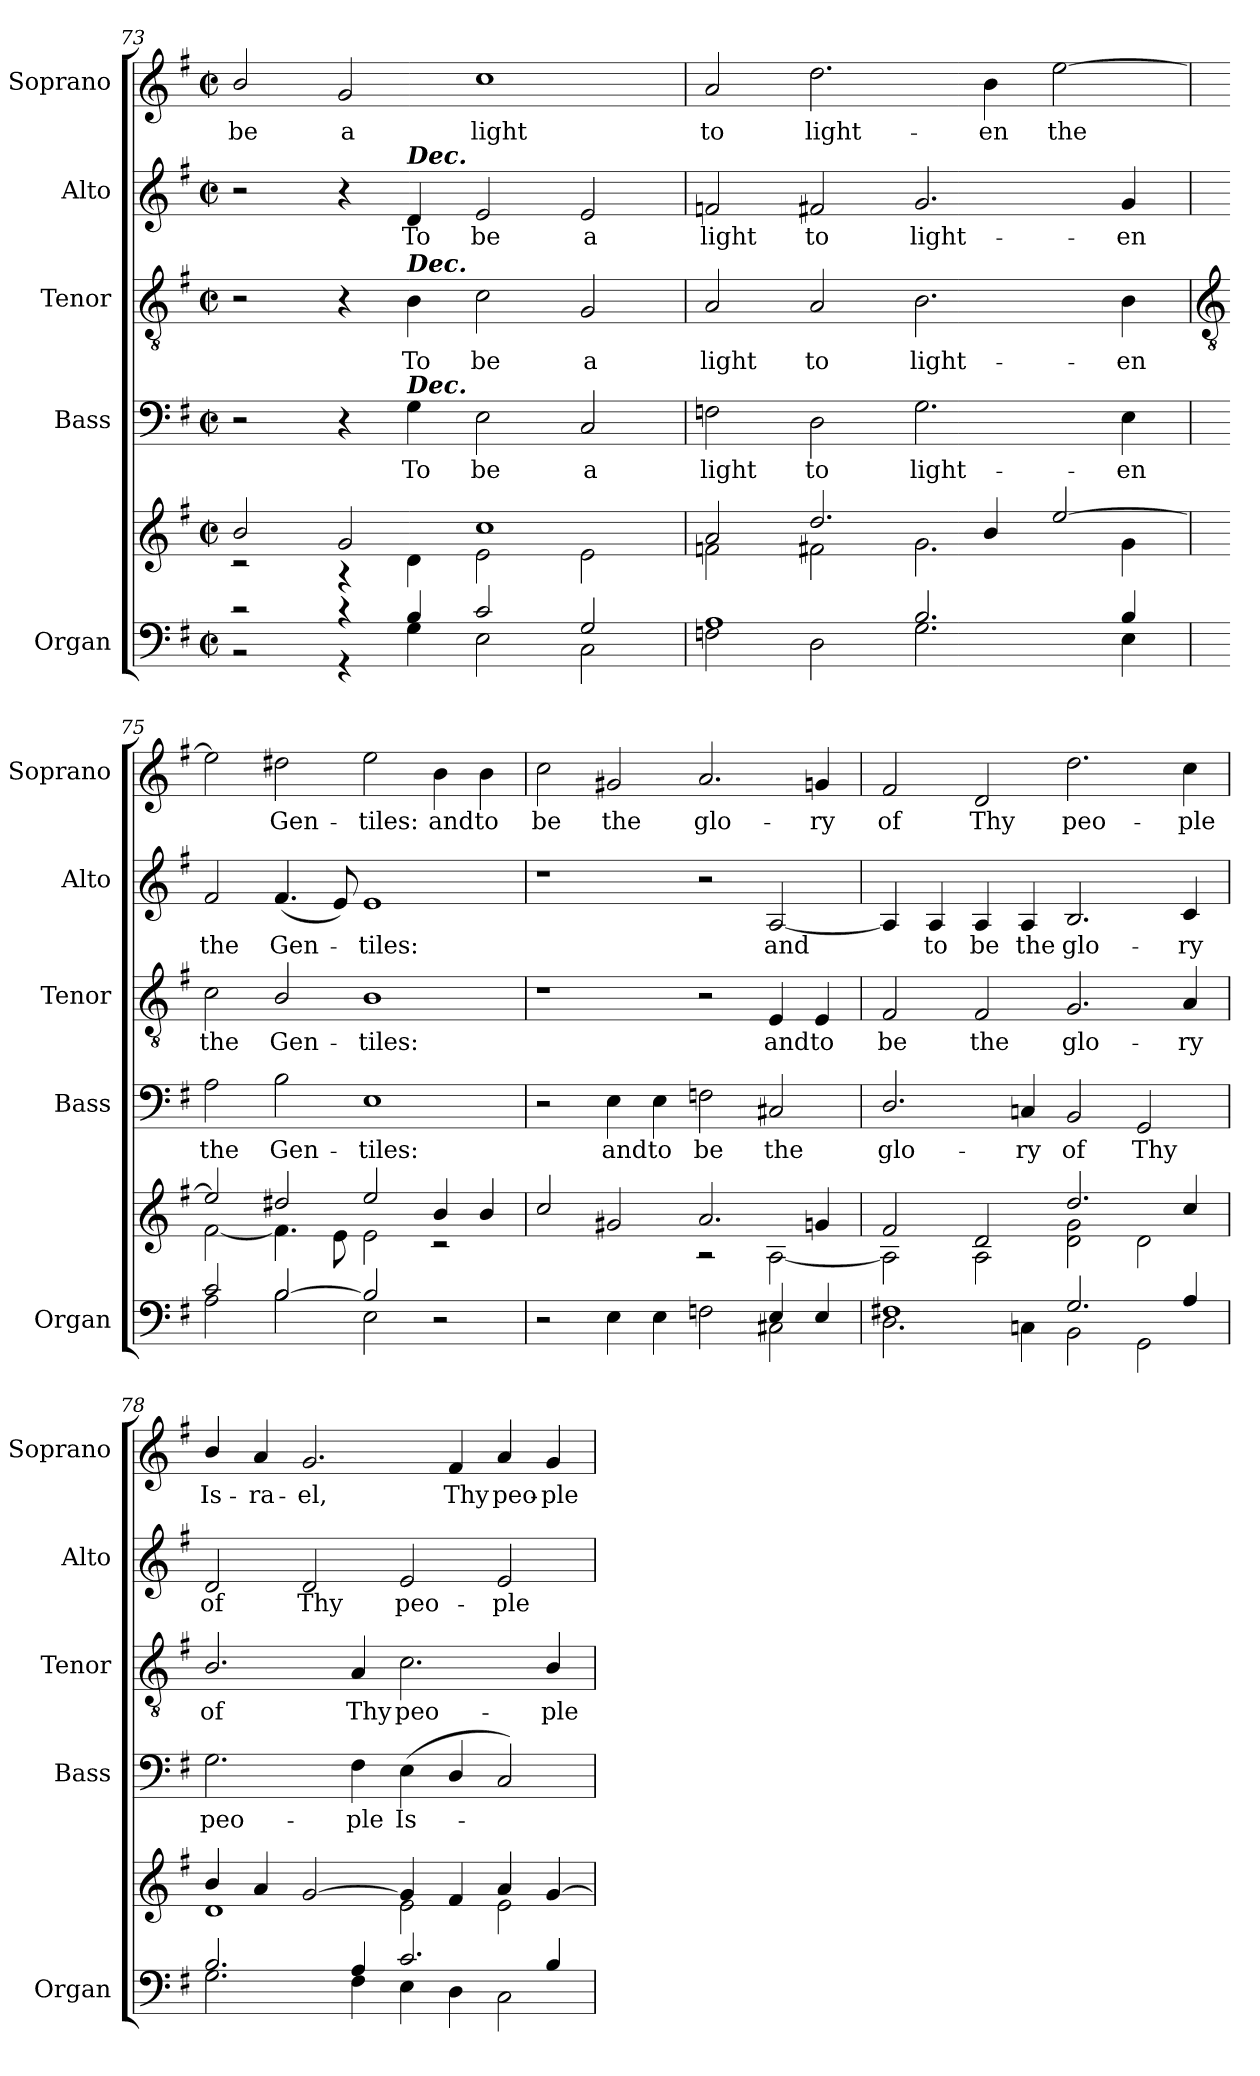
**kern	**kern	**kern	**text	**kern	**text	**kern	**text	**kern	**text
*part5	*part5	*part4	*part4	*part3	*part3	*part2	*part2	*part1	*part1
*staff6	*staff5	*staff4	*staff4	*staff3	*staff3	*staff2	*staff2	*staff1	*staff1
*I"Organ	*	*I"Bass	*	*I"Tenor	*	*I"Alto	*	*I"Soprano	*
*I'Organ	*	*I'Bass	*	*I'Tenor	*	*I'Alto	*	*I'Soprano	*
*clefF4	*clefG2	*clefF4	*	*clefGv2	*	*clefG2	*	*clefG2	*
*k[f#]	*k[f#]	*k[f#]	*	*k[f#]	*	*k[f#]	*	*k[f#]	*
*G:	*G:	*G:	*	*G:	*	*G:	*	*G:	*
*M4/2	*M4/2	*M4/2	*	*M4/2	*	*M4/2	*	*M4/2	*
*met(c|)	*met(c|)	*met(c|)	*	*met(c|)	*	*met(c|)	*	*met(c|)	*
=73	=73	=73	=73	=73	=73	=73	=73	=73	=73
*^	*^	*	*	*	*	*	*	*	*
!	!	!	!	!	!	!	!	!	!	!	!LO:LY:b
2r	2r	2b/	2r	2r	.	2r	.	2r	.	2b/	be
!	!	!	!	!	!	!	!	!	!	!	!LO:LY:b
4r	4r	2g/	4r	4r	.	4r	.	4r	.	2g	a
!	!	!	!	!	!	!	!	!LO:TX:a:Bi:t=Dec.	!	!	!
!	!	!	!	!	!	!LO:TX:a:Bi:t=Dec.	!	!	!	!	!
!	!	!	!	!LO:TX:a:Bi:t=Dec.	!	!	!	!	!	!	!
!	!	!	!	!	!LO:LY:b	!	!LO:LY:b	!	!LO:LY:b	!	!
4B/	4G\	.	4d\	4G	To	4B	To	4d	To	.	.
!	!	!	!	!	!LO:LY:b	!	!LO:LY:b	!	!LO:LY:b	!	!LO:LY:b
2c/	2E\	1cc/	2e\	2E	be	2c	be	2e	be	1cc	light
!	!	!	!	!	!LO:LY:b	!	!LO:LY:b	!	!LO:LY:b	!	!
2G/	2C\	.	2e\	2C	a	2G	a	2e	a	.	.
=74	=74	=74	=74	=74	=74	=74	=74	=74	=74	=74	=74
!	!	!	!	!	!LO:LY:b	!	!LO:LY:b	!	!LO:LY:b	!	!LO:LY:b
1A/	2Fn\	2a/	2fn\	2Fn	light	2A	light	2fn	light	2a	to
!	!	!	!	!	!LO:LY:b	!	!LO:LY:b	!	!LO:LY:b	!	!LO:LY:b
.	2D\	2.dd/	2f#X\	2D	to	2A	to	2f#X	to	2.dd	light-
!	!	!	!	!	!LO:LY:b	!	!LO:LY:b	!	!LO:LY:b	!	!
2.B/	2.G\	.	2.g\	2.G	light-	2.B	light-	2.g	light-	.	.
!	!	!	!	!	!	!	!	!	!	!	!LO:LY:b
.	.	4b/	.	.	.	.	.	.	.	4b	-en
!	!	!	!	!	!	!	!	!	!	!	!LO:LY:b
.	.	[2ee/	.	.	.	.	.	.	.	[2ee	the
!	!	!	!	!	!LO:LY:b	!	!LO:LY:b	!	!LO:LY:b	!	!
4B/	4E\	.	4g\	4E	-en	4B	-en	4g	-en	.	.
!!LO:LB:g=z
=75	=75	=75	=75	=75	=75	=75	=75	=75	=75	=75	=75
*	*	*	*	*	*	*clefGv2	*	*	*	*	*
!	!	!	!	!	!LO:LY:b	!	!LO:LY:b	!	!LO:LY:b	!	!
2c/	2A\	2ee/]	[2f#\	2A	the	2c	the	2f#	the	2ee]	.
!	!	!	!	!	!LO:LY:b	!	!LO:LY:b	!	!LO:LY:b	!	!LO:LY:b
[2B/	2B\	2dd#X/	4.f#\]	2B	Gen-	2B/	Gen-	(<4.f#	Gen-	2dd#X	Gen-
.	.	.	8e\	.	.	.	.	8e)	.	.	.
!	!	!	!	!	!LO:LY:b	!	!LO:LY:b	!	!LO:LY:b	!	!LO:LY:b
2B/]	2E\	2ee/	2e\	1E	-tiles:	1B	-tiles:	1e	tiles:	2ee	-tiles:
!	!	!	!	!	!	!	!	!	!	!	!LO:LY:b
2r	2ryy	4b/	2r	.	.	.	.	.	.	4b	and
!	!	!	!	!	!	!	!	!	!	!	!LO:LY:b
.	.	4b/	.	.	.	.	.	.	.	4b	to
=76	=76	=76	=76	=76	=76	=76	=76	=76	=76	=76	=76
!	!	!	!	!	!	!	!	!	!	!	!LO:LY:b
1.ryy	2r	2cc/	2ryy	2r	.	1r	.	1r	.	2cc	be
!	!	!	!	!	!LO:LY:b	!	!	!	!	!	!LO:LY:b
.	4E\	2g#X/	2ryy	4E	and	.	.	.	.	2g#X	the
!	!	!	!	!	!LO:LY:b	!	!	!	!	!	!
.	4E\	.	.	4E	to	.	.	.	.	.	.
!	!	!	!	!	!LO:LY:b	!	!	!	!	!	!LO:LY:b
.	2Fn\	2.a/	2r	2Fn	be	2r	.	2r	.	2.a	glo-
!	!	!	!	!	!LO:LY:b	!	!LO:LY:b	!	!LO:LY:b	!	!
4E/	2C#X\	.	[2A\	2C#X	the	4E	and	[2A	and	.	.
!	!	!	!	!	!	!	!LO:LY:b	!	!	!	!LO:LY:b
4E/	.	4gn/	.	.	.	4E	to	.	.	4gn	-ry
=77	=77	=77	=77	=77	=77	=77	=77	=77	=77	=77	=77
!	!	!	!	!	!LO:LY:b	!	!LO:LY:b	!	!	!	!LO:LY:b
1F#X/	2.D\	2f#/	2A\]	2.D/	glo-	2F#	be	4A]	.	2f#	of
!	!	!	!	!	!	!	!	!	!LO:LY:b	!	!
.	.	.	.	.	.	.	.	4A	to	.	.
!	!	!	!	!	!	!	!LO:LY:b	!	!LO:LY:b	!	!LO:LY:b
.	.	2d/	2A\	.	.	2F#	the	4A	be	2d	Thy
!	!	!	!	!	!LO:LY:b	!	!	!	!LO:LY:b	!	!
.	4Cn\	.	.	4Cn	-ry	.	.	4A	the	.	.
!	!	!	!	!	!LO:LY:b	!	!LO:LY:b	!	!LO:LY:b	!	!LO:LY:b
2.G/	2BB\	2.dd/	2d\ 2g\	2BB	of	2.G	glo-	2.B	glo-	2.dd	peo-
!	!	!	!	!	!LO:LY:b	!	!	!	!	!	!
.	2GG\	.	2d\	2GG	Thy	.	.	.	.	.	.
!	!	!	!	!	!	!	!LO:LY:b	!	!LO:LY:b	!	!LO:LY:b
4A/	.	4cc/	.	.	.	4A	-ry	4c	-ry	4cc	-ple
=78	=78	=78	=78	=78	=78	=78	=78	=78	=78	=78	=78
!	!	!	!	!	!LO:LY:b	!	!LO:LY:b	!	!LO:LY:b	!	!LO:LY:b
2.B/	2.G\	4b/	1d\	2.G	peo-	2.B/	of	2d	of	4b/	Is-
!	!	!	!	!	!	!	!	!	!	!	!LO:LY:b
.	.	4a/	.	.	.	.	.	.	.	4a	-ra-
!	!	!	!	!	!	!	!	!	!LO:LY:b	!	!LO:LY:b
.	.	[2g/	.	.	.	.	.	2d	Thy	2.g	-el,
!	!	!	!	!	!LO:LY:b	!	!LO:LY:b	!	!	!	!
4A/	4F#\	.	.	4F#	-ple	4A	Thy	.	.	.	.
!	!	!	!	!	!LO:LY:b	!	!LO:LY:b	!	!LO:LY:b	!	!
2.c/	4E\	4g/]	2e\	(<4E	Is-	2.c	peo-	2e	peo-	.	.
!	!	!	!	!	!	!	!	!	!	!	!LO:LY:b
.	4D\	4f#/	.	4D/	.	.	.	.	.	4f#	Thy
!	!	!	!	!	!	!	!	!	!LO:LY:b	!	!LO:LY:b
.	2C\	4a/	2e\	2C)	.	.	.	2e	-ple	4a	peo-
!	!	!	!	!	!	!	!LO:LY:b	!	!	!	!LO:LY:b
4B/	.	[4g/	.	.	.	4B/	-ple	.	.	4g	-ple
*v	*v	*	*	*	*	*	*	*	*	*	*
*	*v	*v	*	*	*	*	*	*	*	*
=	=	=	=	=	=	=	=	=	=
*-	*-	*-	*-	*-	*-	*-	*-	*-	*-
